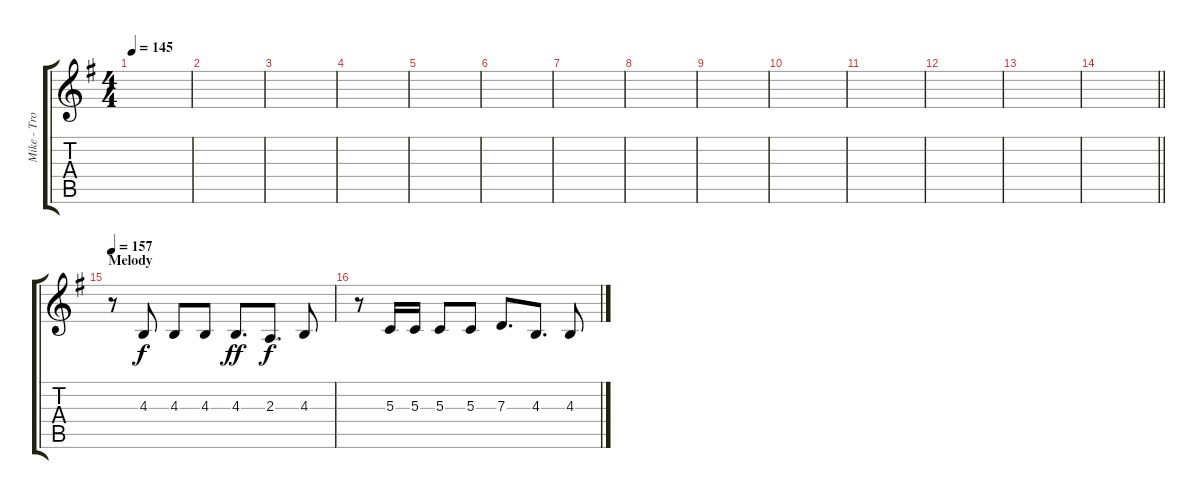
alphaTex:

\track ("Mike - Trombone" "Mike - Tro") {instrument trombone}
\staff {score tabs}
\tuning (E4 B3 G3 D3 A2 E2) {hide}
\ts (4 4)
\tempo 145
\clef g2
\ks g
|
|
|
|
|
|
|
|
|
|
|
|
|
\barLineRight lightlight
|
\section ("" "Melody")
\tempo 157
r.8 4.3.8 4.3.8 4.3.8 4.3.8{d dy ff} 2.3.8{d dy f} 4.3.8 |
r.8 5.3.16 5.3.16 5.3.8 5.3.8 7.3.8{d} 4.3.8{d} 4.3.8
